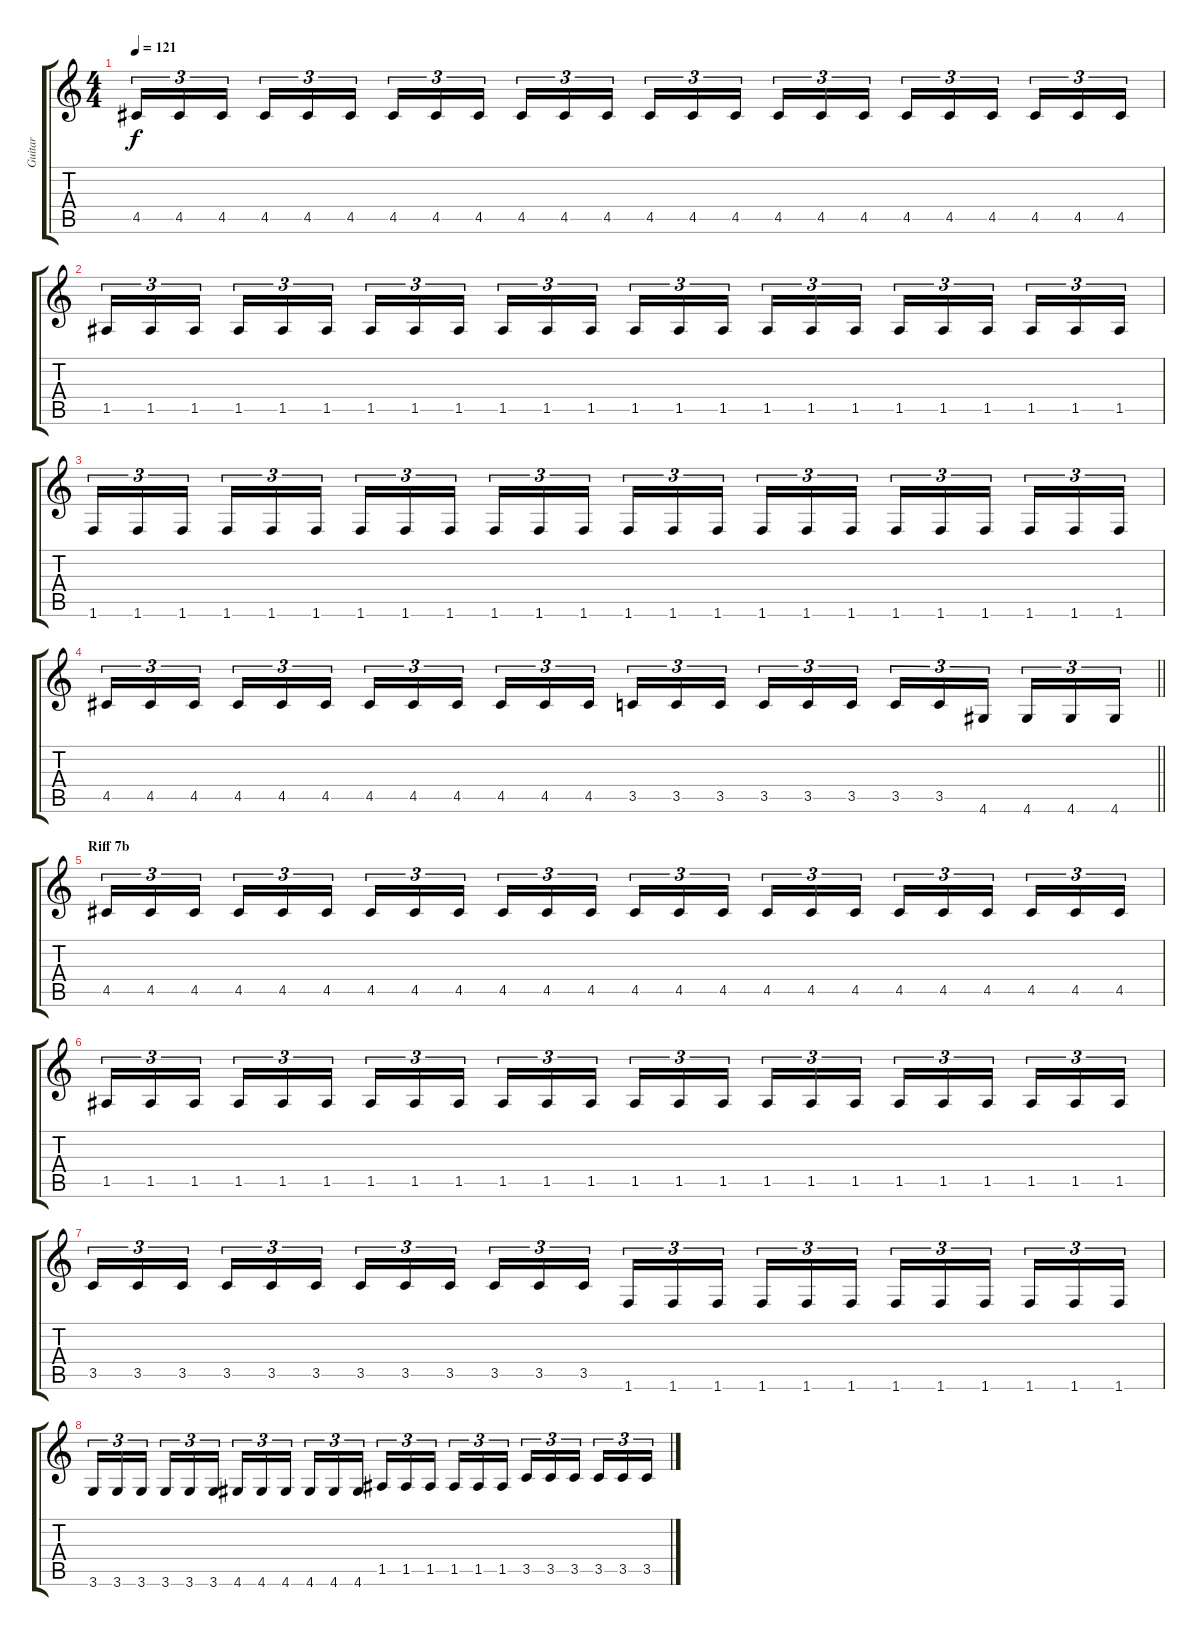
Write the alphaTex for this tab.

\track ("Guitar" "Guitar") {instrument distortionguitar}
\staff {score tabs}
\tuning (E4 B3 G3 D3 A2 E2) {hide}
\ts (4 4)
\tempo 121
\clef g2
\ks c
4.5.16{tu (3 2) dy f} 4.5.16{tu (3 2)} 4.5.16{tu (3 2) beam splitsecondary} 4.5.16{tu (3 2)} 4.5.16{tu (3 2)} 4.5.16{tu (3 2)} 4.5.16{tu (3 2)} 4.5.16{tu (3 2)} 4.5.16{tu (3 2) beam splitsecondary} 4.5.16{tu (3 2)} 4.5.16{tu (3 2)} 4.5.16{tu (3 2)} 4.5.16{tu (3 2)} 4.5.16{tu (3 2)} 4.5.16{tu (3 2) beam splitsecondary} 4.5.16{tu (3 2)} 4.5.16{tu (3 2)} 4.5.16{tu (3 2)} 4.5.16{tu (3 2)} 4.5.16{tu (3 2)} 4.5.16{tu (3 2) beam splitsecondary} 4.5.16{tu (3 2)} 4.5.16{tu (3 2)} 4.5.16{tu (3 2)} |
1.5.16{tu (3 2)} 1.5.16{tu (3 2)} 1.5.16{tu (3 2) beam splitsecondary} 1.5.16{tu (3 2)} 1.5.16{tu (3 2)} 1.5.16{tu (3 2)} 1.5.16{tu (3 2)} 1.5.16{tu (3 2)} 1.5.16{tu (3 2) beam splitsecondary} 1.5.16{tu (3 2)} 1.5.16{tu (3 2)} 1.5.16{tu (3 2)} 1.5.16{tu (3 2)} 1.5.16{tu (3 2)} 1.5.16{tu (3 2) beam splitsecondary} 1.5.16{tu (3 2)} 1.5.16{tu (3 2)} 1.5.16{tu (3 2)} 1.5.16{tu (3 2)} 1.5.16{tu (3 2)} 1.5.16{tu (3 2) beam splitsecondary} 1.5.16{tu (3 2)} 1.5.16{tu (3 2)} 1.5.16{tu (3 2)} |
1.6.16{tu (3 2)} 1.6.16{tu (3 2)} 1.6.16{tu (3 2) beam splitsecondary} 1.6.16{tu (3 2)} 1.6.16{tu (3 2)} 1.6.16{tu (3 2)} 1.6.16{tu (3 2)} 1.6.16{tu (3 2)} 1.6.16{tu (3 2) beam splitsecondary} 1.6.16{tu (3 2)} 1.6.16{tu (3 2)} 1.6.16{tu (3 2)} 1.6.16{tu (3 2)} 1.6.16{tu (3 2)} 1.6.16{tu (3 2) beam splitsecondary} 1.6.16{tu (3 2)} 1.6.16{tu (3 2)} 1.6.16{tu (3 2)} 1.6.16{tu (3 2)} 1.6.16{tu (3 2)} 1.6.16{tu (3 2) beam splitsecondary} 1.6.16{tu (3 2)} 1.6.16{tu (3 2)} 1.6.16{tu (3 2)} |
\barLineRight lightlight
4.5.16{tu (3 2)} 4.5.16{tu (3 2)} 4.5.16{tu (3 2) beam splitsecondary} 4.5.16{tu (3 2)} 4.5.16{tu (3 2)} 4.5.16{tu (3 2)} 4.5.16{tu (3 2)} 4.5.16{tu (3 2)} 4.5.16{tu (3 2) beam splitsecondary} 4.5.16{tu (3 2)} 4.5.16{tu (3 2)} 4.5.16{tu (3 2)} 3.5.16{tu (3 2)} 3.5.16{tu (3 2)} 3.5.16{tu (3 2) beam splitsecondary} 3.5.16{tu (3 2)} 3.5.16{tu (3 2)} 3.5.16{tu (3 2)} 3.5.16{tu (3 2)} 3.5.16{tu (3 2)} 4.6.16{tu (3 2) beam splitsecondary} 4.6.16{tu (3 2)} 4.6.16{tu (3 2)} 4.6.16{tu (3 2)} |
\section ("" "Riff 7b")
4.5.16{tu (3 2)} 4.5.16{tu (3 2)} 4.5.16{tu (3 2) beam splitsecondary} 4.5.16{tu (3 2)} 4.5.16{tu (3 2)} 4.5.16{tu (3 2)} 4.5.16{tu (3 2)} 4.5.16{tu (3 2)} 4.5.16{tu (3 2) beam splitsecondary} 4.5.16{tu (3 2)} 4.5.16{tu (3 2)} 4.5.16{tu (3 2)} 4.5.16{tu (3 2)} 4.5.16{tu (3 2)} 4.5.16{tu (3 2) beam splitsecondary} 4.5.16{tu (3 2)} 4.5.16{tu (3 2)} 4.5.16{tu (3 2)} 4.5.16{tu (3 2)} 4.5.16{tu (3 2)} 4.5.16{tu (3 2) beam splitsecondary} 4.5.16{tu (3 2)} 4.5.16{tu (3 2)} 4.5.16{tu (3 2)} |
1.5.16{tu (3 2)} 1.5.16{tu (3 2)} 1.5.16{tu (3 2) beam splitsecondary} 1.5.16{tu (3 2)} 1.5.16{tu (3 2)} 1.5.16{tu (3 2)} 1.5.16{tu (3 2)} 1.5.16{tu (3 2)} 1.5.16{tu (3 2) beam splitsecondary} 1.5.16{tu (3 2)} 1.5.16{tu (3 2)} 1.5.16{tu (3 2)} 1.5.16{tu (3 2)} 1.5.16{tu (3 2)} 1.5.16{tu (3 2) beam splitsecondary} 1.5.16{tu (3 2)} 1.5.16{tu (3 2)} 1.5.16{tu (3 2)} 1.5.16{tu (3 2)} 1.5.16{tu (3 2)} 1.5.16{tu (3 2) beam splitsecondary} 1.5.16{tu (3 2)} 1.5.16{tu (3 2)} 1.5.16{tu (3 2)} |
3.5.16{tu (3 2)} 3.5.16{tu (3 2)} 3.5.16{tu (3 2) beam splitsecondary} 3.5.16{tu (3 2)} 3.5.16{tu (3 2)} 3.5.16{tu (3 2)} 3.5.16{tu (3 2)} 3.5.16{tu (3 2)} 3.5.16{tu (3 2) beam splitsecondary} 3.5.16{tu (3 2)} 3.5.16{tu (3 2)} 3.5.16{tu (3 2)} 1.6.16{tu (3 2)} 1.6.16{tu (3 2)} 1.6.16{tu (3 2) beam splitsecondary} 1.6.16{tu (3 2)} 1.6.16{tu (3 2)} 1.6.16{tu (3 2)} 1.6.16{tu (3 2)} 1.6.16{tu (3 2)} 1.6.16{tu (3 2) beam splitsecondary} 1.6.16{tu (3 2)} 1.6.16{tu (3 2)} 1.6.16{tu (3 2)} |
3.6.16{tu (3 2)} 3.6.16{tu (3 2)} 3.6.16{tu (3 2) beam splitsecondary} 3.6.16{tu (3 2)} 3.6.16{tu (3 2)} 3.6.16{tu (3 2)} 4.6.16{tu (3 2)} 4.6.16{tu (3 2)} 4.6.16{tu (3 2) beam splitsecondary} 4.6.16{tu (3 2)} 4.6.16{tu (3 2)} 4.6.16{tu (3 2)} 1.5.16{tu (3 2)} 1.5.16{tu (3 2)} 1.5.16{tu (3 2) beam splitsecondary} 1.5.16{tu (3 2)} 1.5.16{tu (3 2)} 1.5.16{tu (3 2)} 3.5.16{tu (3 2)} 3.5.16{tu (3 2)} 3.5.16{tu (3 2) beam splitsecondary} 3.5.16{tu (3 2)} 3.5.16{tu (3 2)} 3.5.16{tu (3 2)}
